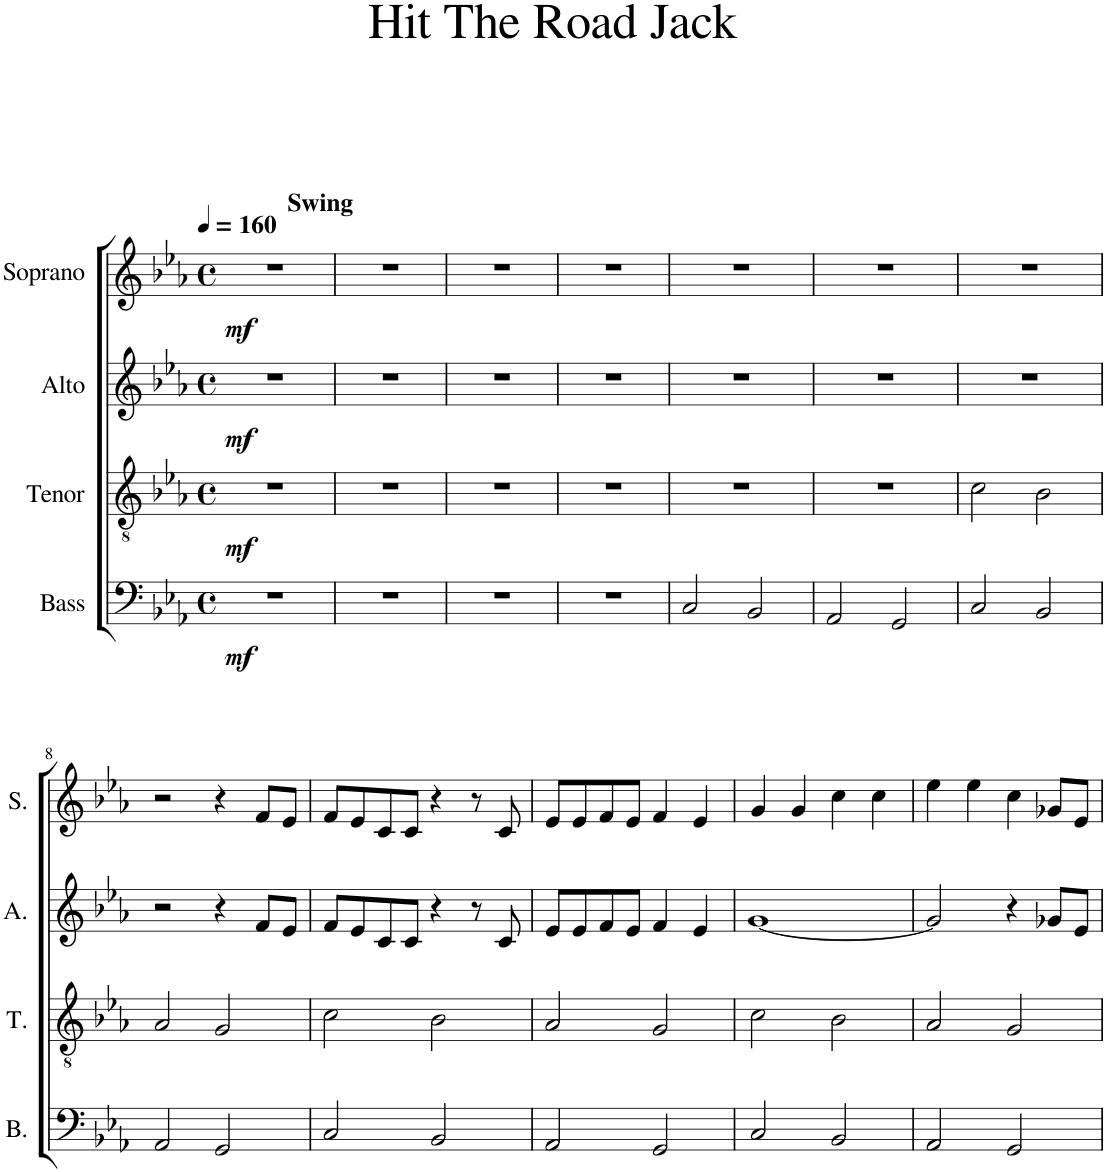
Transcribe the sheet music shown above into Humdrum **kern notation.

**kern	**dynam	**kern	**dynam	**kern	**dynam	**kern	**dynam
*part4	*part4	*part3	*part3	*part2	*part2	*part1	*part1
*staff4	*staff4	*staff3	*staff3	*staff2	*staff2	*staff1	*staff1
*I"Bass	*	*I"Tenor	*	*I"Alto	*	*I"Soprano	*
*I'B.	*	*I'T.	*	*I'A.	*	*I'S.	*
*clefF4	*	*clefGv2	*	*clefG2	*	*clefG2	*
*k[b-e-a-]	*	*k[b-e-a-]	*	*k[b-e-a-]	*	*k[b-e-a-]	*
*M4/4	*	*M4/4	*	*M4/4	*	*M4/4	*
*met(c)	*	*met(c)	*	*met(c)	*	*met(c)	*
=1	=1	=1	=1	=1	=1	=1	=1
!	!LO:DY:b	!	!LO:DY:b	!	!LO:DY:b	!	!LO:DY:b
1r	mf	1r	mf	1r	mf	1r	mf
=2	=2	=2	=2	=2	=2	=2	=2
1r	.	1r	.	1r	.	1r	.
=3	=3	=3	=3	=3	=3	=3	=3
1r	.	1r	.	1r	.	1r	.
=4	=4	=4	=4	=4	=4	=4	=4
1r	.	1r	.	1r	.	1r	.
=5	=5	=5	=5	=5	=5	=5	=5
2C/	.	1r	.	1r	.	1r	.
2BB-/	.	.	.	.	.	.	.
=6	=6	=6	=6	=6	=6	=6	=6
2AA-/	.	1r	.	1r	.	1r	.
2GG/	.	.	.	.	.	.	.
=7	=7	=7	=7	=7	=7	=7	=7
2C/	.	2c\	.	1r	.	1r	.
2BB-/	.	2B-\	.	.	.	.	.
!!LO:LB:g=z
=8	=8	=8	=8	=8	=8	=8	=8
2AA-/	.	2A-/	.	2r	.	2r	.
2GG/	.	2G/	.	4r	.	4r	.
.	.	.	.	8f/L	.	8f/L	.
.	.	.	.	8e-/J	.	8e-/J	.
=9	=9	=9	=9	=9	=9	=9	=9
2C/	.	2c\	.	8f/L	.	8f/L	.
.	.	.	.	8e-/	.	8e-/	.
.	.	.	.	8c/	.	8c/	.
.	.	.	.	8c/J	.	8c/J	.
2BB-/	.	2B-\	.	4r	.	4r	.
.	.	.	.	8r	.	8r	.
.	.	.	.	8c/	.	8c/	.
=10	=10	=10	=10	=10	=10	=10	=10
2AA-/	.	2A-/	.	8e-/L	.	8e-/L	.
.	.	.	.	8e-/	.	8e-/	.
.	.	.	.	8f/	.	8f/	.
.	.	.	.	8e-/J	.	8e-/J	.
2GG/	.	2G/	.	4f/	.	4f/	.
.	.	.	.	4e-/	.	4e-/	.
=11	=11	=11	=11	=11	=11	=11	=11
2C/	.	2c\	.	[1g	.	4g/	.
.	.	.	.	.	.	4g/	.
2BB-/	.	2B-\	.	.	.	4cc\	.
.	.	.	.	.	.	4cc\	.
=12	=12	=12	=12	=12	=12	=12	=12
2AA-/	.	2A-/	.	2g/]	.	4ee-\	.
.	.	.	.	.	.	4ee-\	.
2GG/	.	2G/	.	4r	.	4cc\	.
.	.	.	.	8g-X/L	.	8g-X/L	.
.	.	.	.	8e-/J	.	8e-/J	.
=	=	=	=	=	=	=	=
*-	*-	*-	*-	*-	*-	*-	*-
